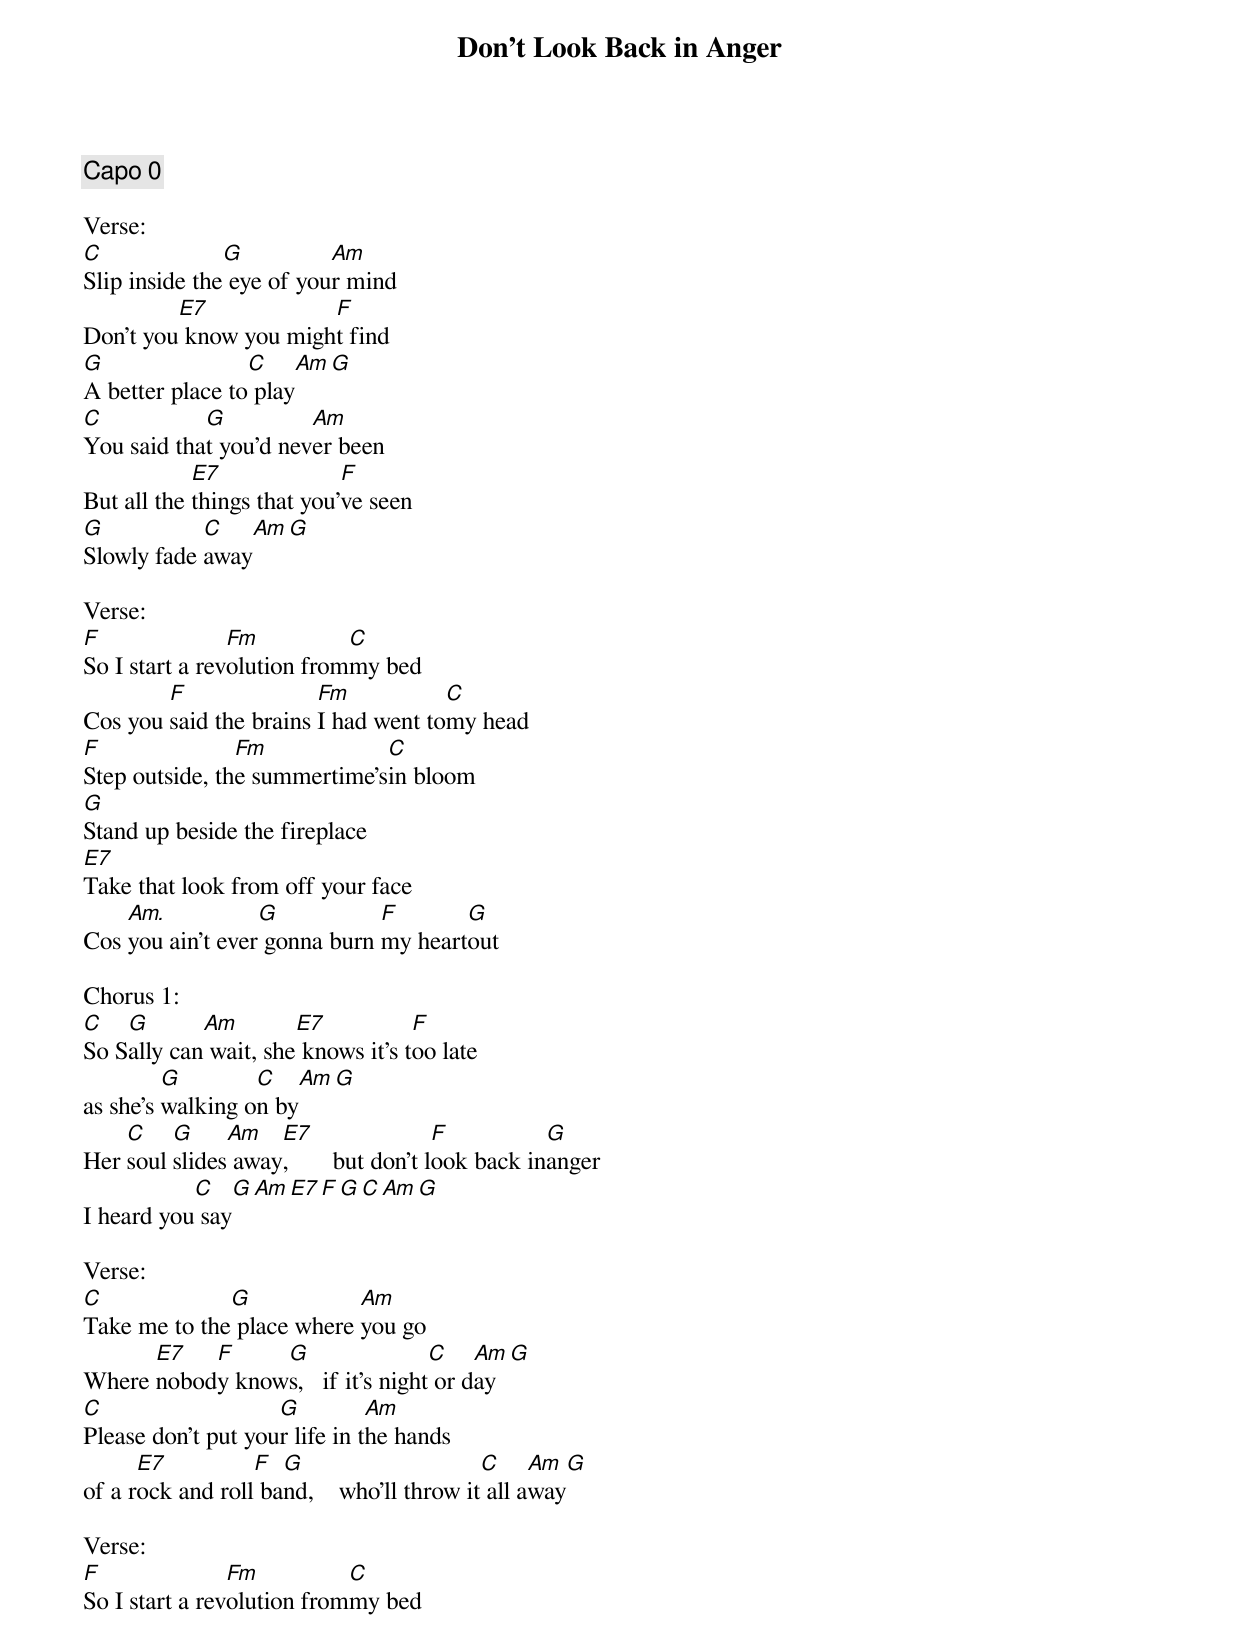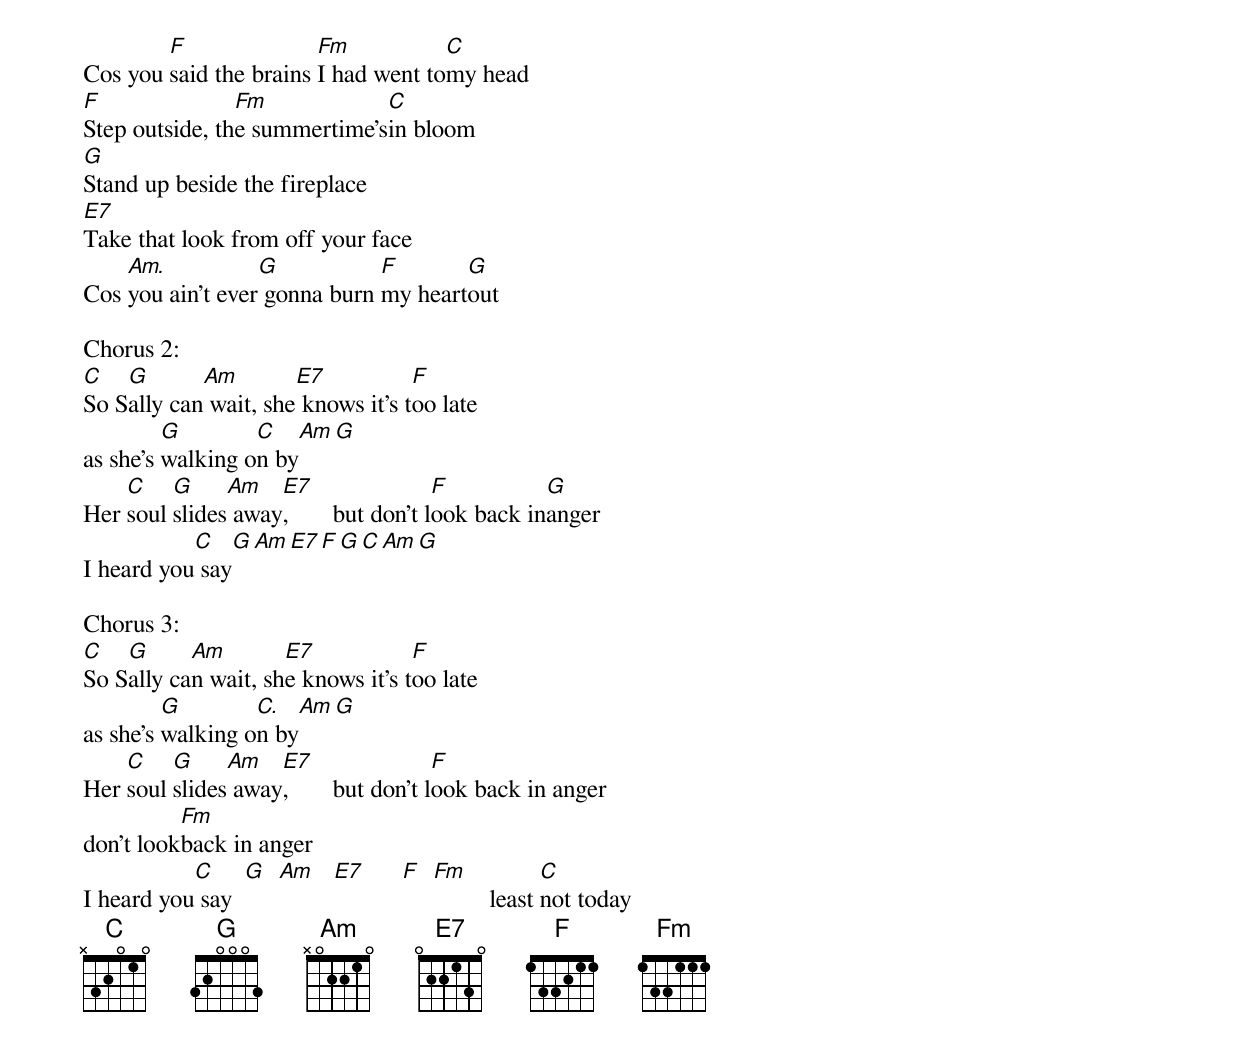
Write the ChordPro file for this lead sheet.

{title:Don't Look Back in Anger}
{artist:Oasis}
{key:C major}
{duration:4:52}
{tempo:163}
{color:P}

{comment: Capo 0}

Verse:
[C]Slip inside the[G] eye of you[Am]r mind
Don't you[E7] know you migh[F]t find
[G]A better place to[C] play[Am][G]
[C]You said tha[G]t you'd nev[Am]er been
But all the [E7]things that you'[F]ve seen
[G]Slowly fade [C]away[Am][G]

Verse:
[F]So I start a rev[Fm]olution from[C]my bed
Cos you [F]said the brains [Fm]I had went to[C]my head
[F]Step outside, th[Fm]e summertime's[C]in bloom
[G]Stand up beside the fireplace
[E7]Take that look from off your face
Cos [Am.]you ain't ever[G] gonna burn [F]my heart[G]out

Chorus 1:
[C]So S[G]ally can[Am] wait, she[E7] knows it's t[F]oo late
as she's [G]walking o[C]n by[Am][G]
Her [C]soul [G]slides[Am] away[E7],       but don't l[F]ook back in[G]anger
I heard you[C] say[G][Am][E7][F][G][C][Am][G]

Verse:
[C]Take me to the[G] place where [Am]you go
Where [E7]nobod[F]y know[G]s,   if it's night[C] or d[Am]ay[G]
[C]Please don't put you[G]r life in t[Am]he hands
of a r[E7]ock and roll[F] ba[G]nd,    who'll throw it[C] all a[Am]way[G]

Verse:
[F]So I start a rev[Fm]olution from[C]my bed
Cos you [F]said the brains [Fm]I had went to[C]my head
[F]Step outside, th[Fm]e summertime's[C]in bloom
[G]Stand up beside the fireplace
[E7]Take that look from off your face
Cos [Am.]you ain't ever[G] gonna burn [F]my heart[G]out

Chorus 2:
[C]So S[G]ally can[Am] wait, she[E7] knows it's t[F]oo late
as she's [G]walking o[C]n by[Am][G]
Her [C]soul [G]slides[Am] away[E7],       but don't l[F]ook back in[G]anger
I heard you[C] say[G][Am][E7][F][G][C][Am][G]

Chorus 3:
[C]So S[G]ally ca[Am]n wait, sh[E7]e knows it's t[F]oo late
as she's [G]walking o[C.]n by[Am][G]
Her [C]soul [G]slides[Am] away[E7],       but don't l[F]ook back in anger
don't look[Fm]back in anger
I heard you[C] say  [G]  [Am]   [E7]      [F]  [Fm]         least [C]not today
